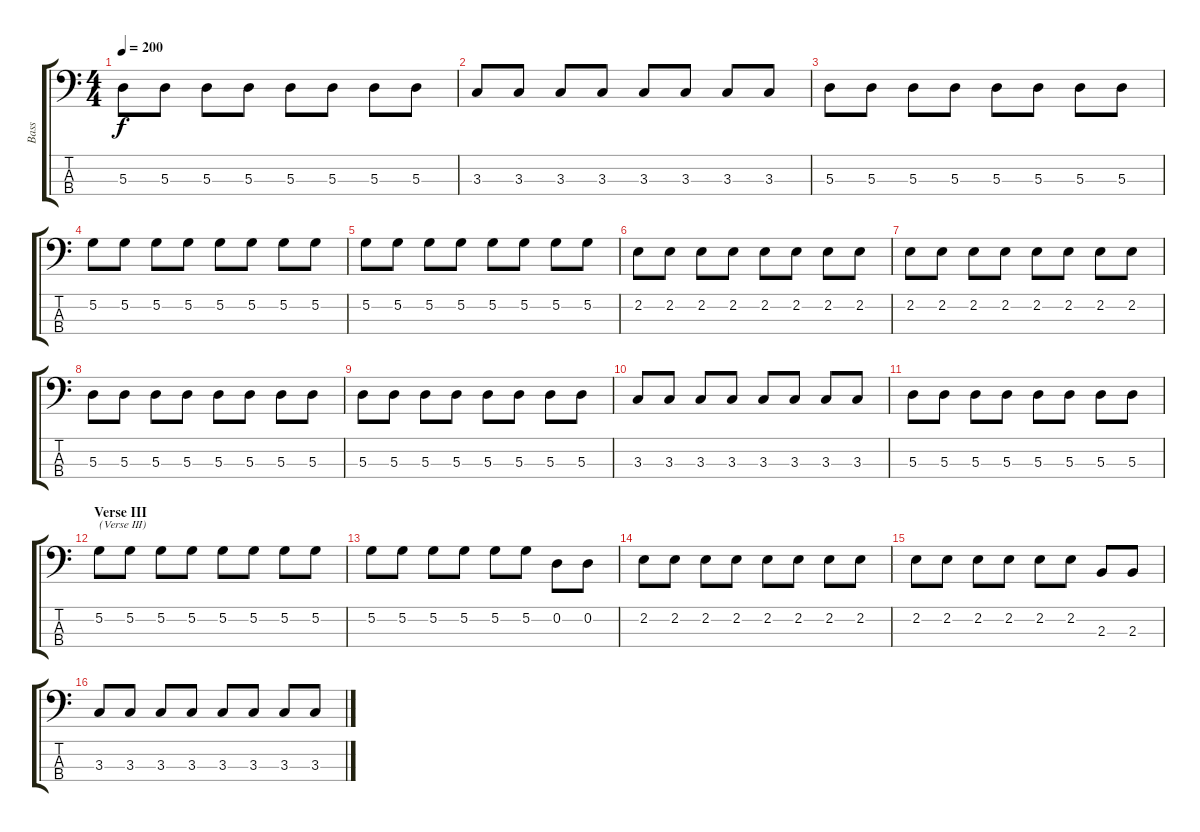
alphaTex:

\track ("Bass" "Bass") {instrument electricbasspick}
\staff {score tabs}
\tuning (G2 D2 A1 E1) {hide}
\ts (4 4)
\tempo 200
\clef f4
\ks c
5.3.8{dy f} 5.3.8 5.3.8 5.3.8 5.3.8 5.3.8 5.3.8 5.3.8 |
3.3.8 3.3.8 3.3.8 3.3.8 3.3.8 3.3.8 3.3.8 3.3.8 |
5.3.8 5.3.8 5.3.8 5.3.8 5.3.8 5.3.8 5.3.8 5.3.8 |
5.2.8 5.2.8 5.2.8 5.2.8 5.2.8 5.2.8 5.2.8 5.2.8 |
5.2.8 5.2.8 5.2.8 5.2.8 5.2.8 5.2.8 5.2.8 5.2.8 |
2.2.8 2.2.8 2.2.8 2.2.8 2.2.8 2.2.8 2.2.8 2.2.8 |
2.2.8 2.2.8 2.2.8 2.2.8 2.2.8 2.2.8 2.2.8 2.2.8 |
5.3.8 5.3.8 5.3.8 5.3.8 5.3.8 5.3.8 5.3.8 5.3.8 |
5.3.8 5.3.8 5.3.8 5.3.8 5.3.8 5.3.8 5.3.8 5.3.8 |
3.3.8 3.3.8 3.3.8 3.3.8 3.3.8 3.3.8 3.3.8 3.3.8 |
5.3.8 5.3.8 5.3.8 5.3.8 5.3.8 5.3.8 5.3.8 5.3.8 |
\section ("" "Verse III")
5.2.8{txt "(Verse III)"} 5.2.8 5.2.8 5.2.8 5.2.8 5.2.8 5.2.8 5.2.8 |
5.2.8 5.2.8 5.2.8 5.2.8 5.2.8 5.2.8 0.2.8 0.2.8 |
2.2.8 2.2.8 2.2.8 2.2.8 2.2.8 2.2.8 2.2.8 2.2.8 |
2.2.8 2.2.8 2.2.8 2.2.8 2.2.8 2.2.8 2.3.8 2.3.8 |
3.3.8 3.3.8 3.3.8 3.3.8 3.3.8 3.3.8 3.3.8 3.3.8
